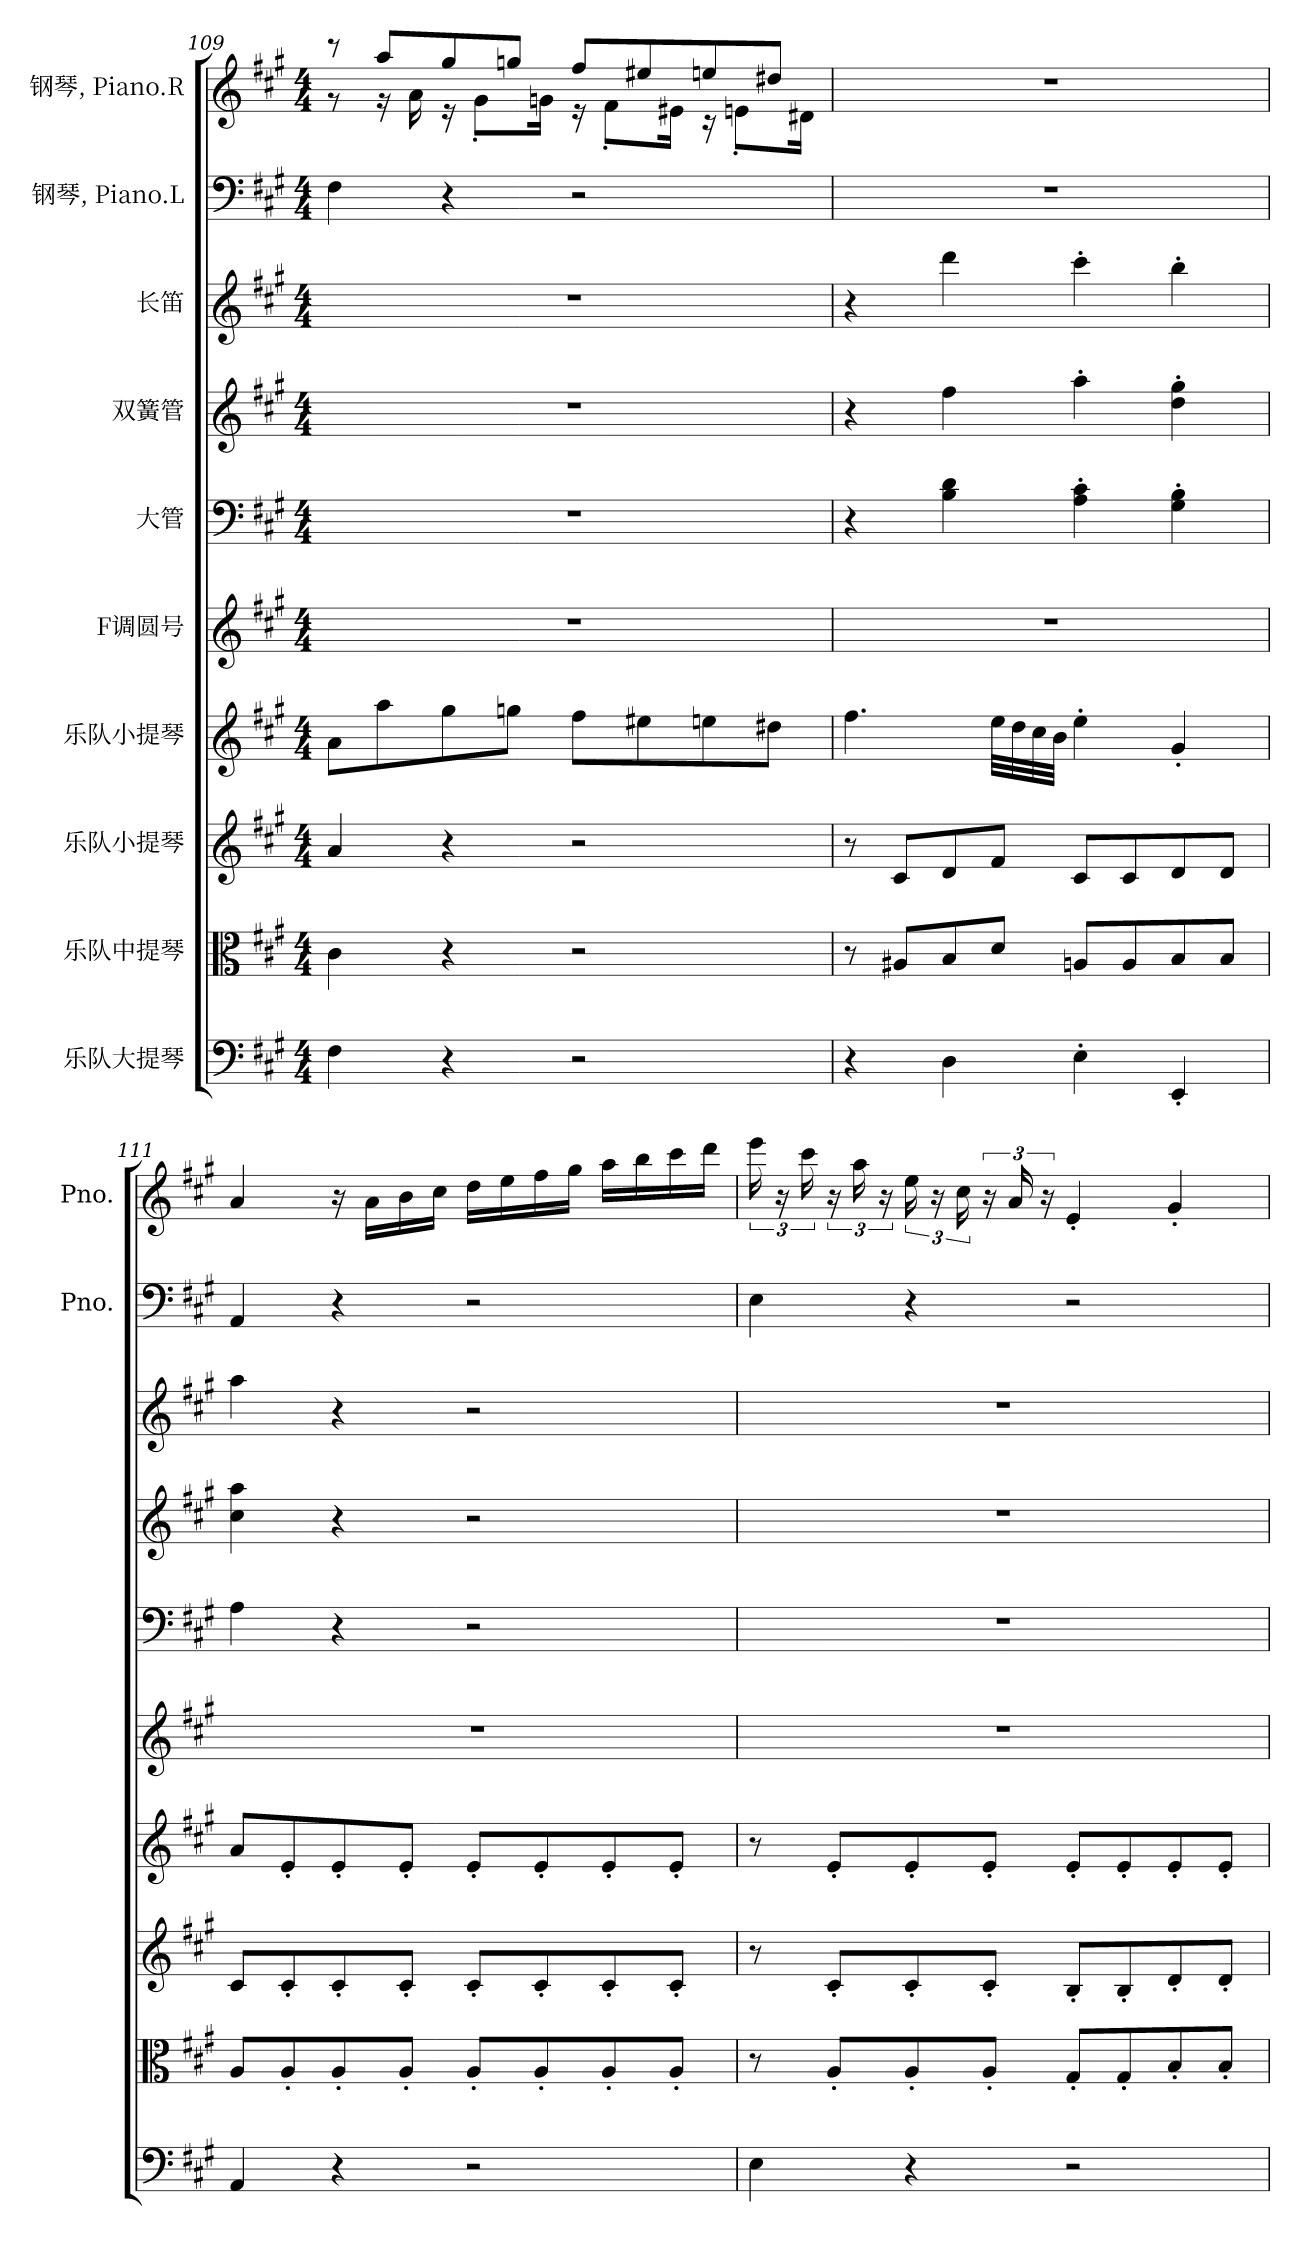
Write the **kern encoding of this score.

**kern	**kern	**kern	**kern	**kern	**kern	**kern	**kern	**kern	**kern
*part10	*part9	*part8	*part7	*part6	*part5	*part4	*part3	*part2	*part1
*staff10	*staff9	*staff8	*staff7	*staff6	*staff5	*staff4	*staff3	*staff2	*staff1
*I"乐队大提琴	*I"乐队中提琴	*I"乐队小提琴	*I"乐队小提琴	*I"F调圆号	*I"大管	*I"双簧管	*I"长笛	*I"钢琴, Piano.L	*I"钢琴, Piano.R
*	*	*	*	*	*	*	*	*I'Pno.	*I'Pno.
!!LO:PB:g=z
*clefF4	*clefC3	*clefG2	*clefG2	*clefG2	*clefF4	*clefG2	*clefG2	*clefF4	*clefG2
*	*	*	*	*ITrd4c7	*	*	*	*	*
*k[f#c#g#]	*k[f#c#g#]	*k[f#c#g#]	*k[f#c#g#]	*k[f#c#]	*k[f#c#g#]	*k[f#c#g#]	*k[f#c#g#]	*k[f#c#g#]	*k[f#c#g#]
*M4/4	*M4/4	*M4/4	*M4/4	*M4/4	*M4/4	*M4/4	*M4/4	*M4/4	*M4/4
=109	=109	=109	=109	=109	=109	=109	=109	=109	=109
*	*	*	*	*	*	*	*	*	*^
4F#\	4c#\	4a/	8a\L	1r	1r	1r	1r	4F#\	8r	8r
.	.	.	8aa\	.	.	.	.	.	8aa/L	16r
.	.	.	.	.	.	.	.	.	.	16a\
4r	4r	4r	8gg#\	.	.	.	.	4r	8gg#/	16r
.	.	.	.	.	.	.	.	.	.	8g#'\L
.	.	.	8ggn\J	.	.	.	.	.	8ggn/J	.
.	.	.	.	.	.	.	.	.	.	16gn\Jk
2r	2r	2r	8ff#\L	.	.	.	.	2r	8ff#/L	16r
.	.	.	.	.	.	.	.	.	.	8f#'\L
.	.	.	8ee#X\	.	.	.	.	.	8ee#X/	.
.	.	.	.	.	.	.	.	.	.	16e#X\Jk
.	.	.	8een\	.	.	.	.	.	8een/	16r
.	.	.	.	.	.	.	.	.	.	8en'\L
.	.	.	8dd#X\J	.	.	.	.	.	8dd#X/J	.
.	.	.	.	.	.	.	.	.	.	16d#X\Jk
*	*	*	*	*	*	*	*	*	*v	*v
=110	=110	=110	=110	=110	=110	=110	=110	=110	=110
4r	8r	8r	4.ff#\	1r	4r	4r	4r	1r	1r
.	8A#X/L	8c#/L	.	.	.	.	.	.	.
4D\	8B/	8d/	.	.	4B\ 4d\	4ff#\	4ddd\	.	.
.	8d/J	8f#/J	32ee\LLL	.	.	.	.	.	.
.	.	.	32dd\	.	.	.	.	.	.
.	.	.	32cc#\	.	.	.	.	.	.
.	.	.	32b\JJJ	.	.	.	.	.	.
4E'\	8An/L	8c#/L	4ee'\	.	4A\' 4c#\'	4aa'\	4ccc#'\	.	.
.	8A/	8c#/	.	.	.	.	.	.	.
4EE'/	8B/	8d/	4g#'/	.	4G#\' 4B\'	4dd\' 4gg#\'	4bb'\	.	.
.	8B/J	8d/J	.	.	.	.	.	.	.
!!LO:PB:g=z
=111	=111	=111	=111	=111	=111	=111	=111	=111	=111
4AA/	8A/L	8c#/L	8a/L	1r	4A\	4cc#\ 4aa\	4aa\	4AA/	4a/
.	8A'/	8c#'/	8e'/	.	.	.	.	.	.
4r	8A'/	8c#'/	8e'/	.	4r	4r	4r	4r	16r
.	.	.	.	.	.	.	.	.	16a\LL
.	8A'/J	8c#'/J	8e'/J	.	.	.	.	.	16b\
.	.	.	.	.	.	.	.	.	16cc#\JJ
2r	8A'/L	8c#'/L	8e'/L	.	2r	2r	2r	2r	16dd\LL
.	.	.	.	.	.	.	.	.	16ee\
.	8A'/	8c#'/	8e'/	.	.	.	.	.	16ff#\
.	.	.	.	.	.	.	.	.	16gg#\JJ
.	8A'/	8c#'/	8e'/	.	.	.	.	.	16aa\LL
.	.	.	.	.	.	.	.	.	16bb\
.	8A'/J	8c#'/J	8e'/J	.	.	.	.	.	16ccc#\
.	.	.	.	.	.	.	.	.	16ddd\JJ
=112	=112	=112	=112	=112	=112	=112	=112	=112	=112
4E\	8r	8r	8r	1r	1r	1r	1r	4E\	24eee\
.	.	.	.	.	.	.	.	.	24r
.	.	.	.	.	.	.	.	.	24ccc#\
.	8A'/L	8c#'/L	8e'/L	.	.	.	.	.	24r
.	.	.	.	.	.	.	.	.	24aa\
.	.	.	.	.	.	.	.	.	24r
4r	8A'/	8c#'/	8e'/	.	.	.	.	4r	24ee\
.	.	.	.	.	.	.	.	.	24r
.	.	.	.	.	.	.	.	.	24cc#\
.	8A'/J	8c#'/J	8e'/J	.	.	.	.	.	24r
.	.	.	.	.	.	.	.	.	24a/
.	.	.	.	.	.	.	.	.	24r
2r	8G#'/L	8B'/L	8e'/L	.	.	.	.	2r	4e'/
.	8G#'/	8B'/	8e'/	.	.	.	.	.	.
.	8B'/	8d'/	8e'/	.	.	.	.	.	4g#'/
.	8B'/J	8d'/J	8e'/J	.	.	.	.	.	.
=	=	=	=	=	=	=	=	=	=
*-	*-	*-	*-	*-	*-	*-	*-	*-	*-
